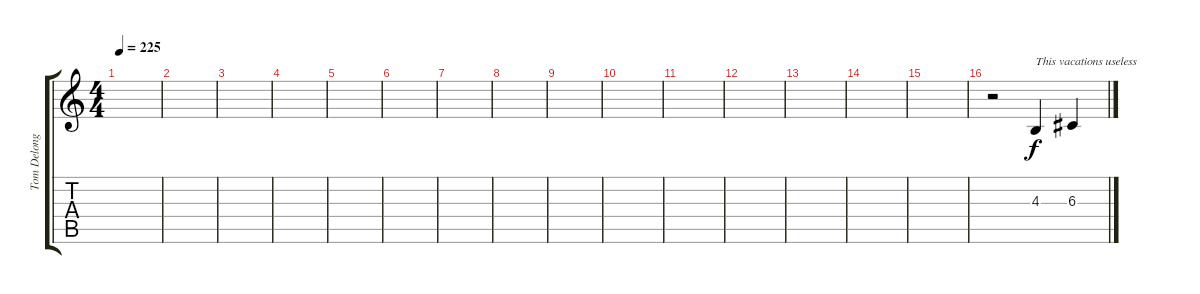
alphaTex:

\track ("Tom Delonge (Voice)" "Tom Delong") {instrument altosax}
\staff {score tabs}
\tuning (E4 B3 G3 D3 A2 E2) {hide}
\ts (4 4)
\tempo 225
\clef g2
\ks c
|
|
|
|
|
|
|
|
|
|
|
|
|
|
|
r.2 4.3.4{txt "This vacations useless"} 6.3.4
